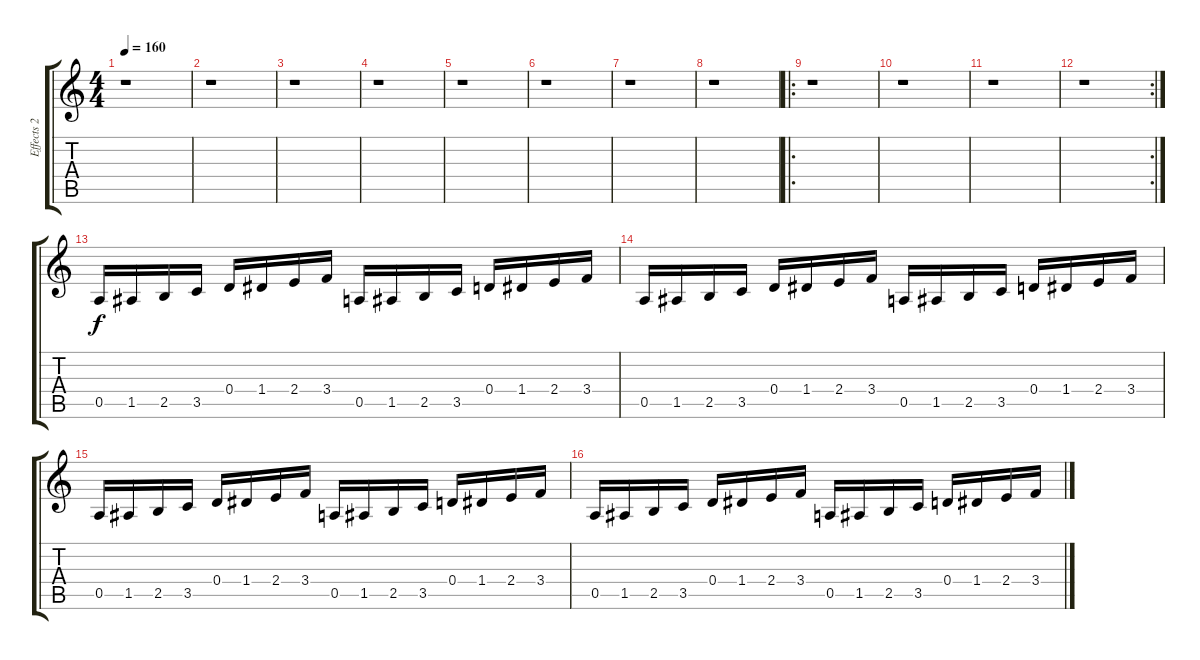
\track ("Effects 2 (Someone)" "Effects 2 ") {instrument acousticguitarnylon}
\staff {score tabs}
\tuning (E4 B3 G3 D3 A2 E2) {hide}
\ts (4 4)
\tempo 160
\clef g2
\ks c
r.1{dy f} |
r.1 |
r.1 |
r.1 |
r.1 |
r.1 |
r.1 |
r.1 |
\ro
r.1 |
r.1 |
r.1 |
\rc 2
r.1 |
0.5.16{instrument synthbass1} 1.5.16 2.5.16 3.5.16 0.4.16 1.4.16 2.4.16 3.4.16 0.5.16 1.5.16 2.5.16 3.5.16 0.4.16 1.4.16 2.4.16 3.4.16 |
0.5.16 1.5.16 2.5.16 3.5.16 0.4.16 1.4.16 2.4.16 3.4.16 0.5.16 1.5.16 2.5.16 3.5.16 0.4.16 1.4.16 2.4.16 3.4.16 |
0.5.16 1.5.16 2.5.16 3.5.16 0.4.16 1.4.16 2.4.16 3.4.16 0.5.16 1.5.16 2.5.16 3.5.16 0.4.16 1.4.16 2.4.16 3.4.16 |
0.5.16 1.5.16 2.5.16 3.5.16 0.4.16 1.4.16 2.4.16 3.4.16 0.5.16 1.5.16 2.5.16 3.5.16 0.4.16 1.4.16 2.4.16 3.4.16
